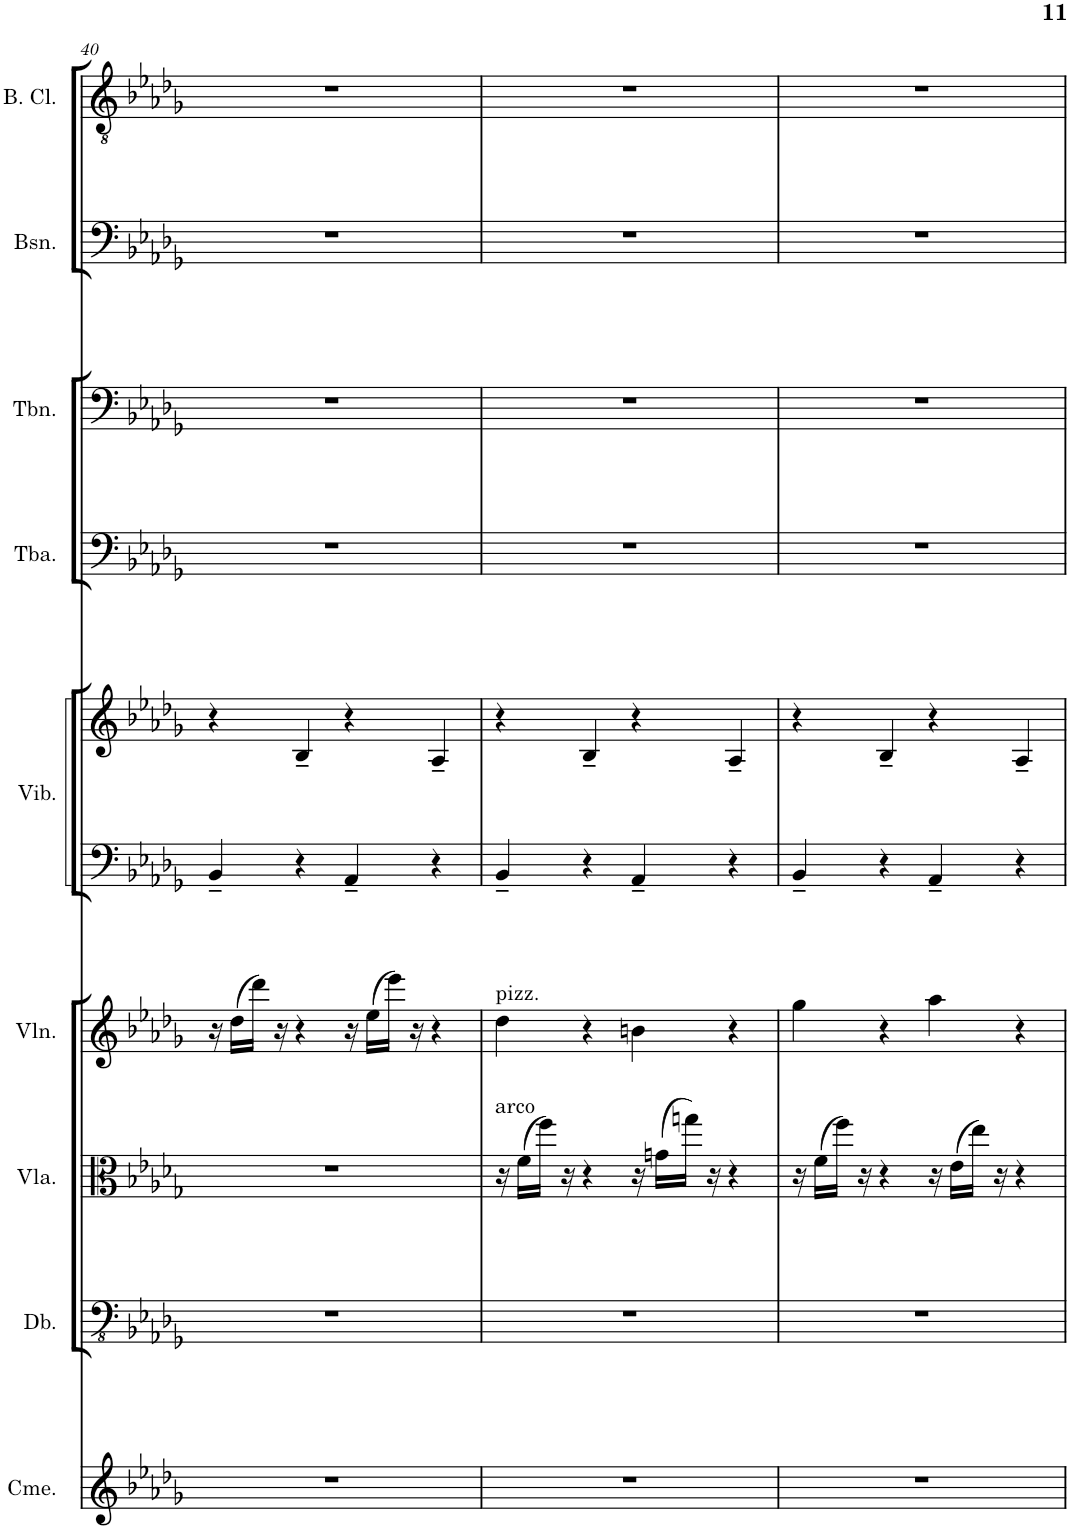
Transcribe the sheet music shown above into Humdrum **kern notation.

**kern	**kern	**kern	**kern	**kern	**kern	**kern	**kern	**kern	**kern
*part9	*part8	*part7	*part6	*part5	*part5	*part4	*part3	*part2	*part1
*staff10	*staff9	*staff8	*staff7	*staff6	*staff5	*staff4	*staff3	*staff2	*staff1
*I"Chimes	*I"Double Bass	*I"Viola	*I"Violin	*I"Vibraphone	*	*I"Tuba	*I"Trombone	*I"Bassoon	*I"Bass Clarinet
*I'Cme.	*I'Db.	*I'Vla.	*I'Vln.	*I'Vib.	*	*I'Tba.	*I'Tbn.	*I'Bsn.	*I'B. Cl.
!!LO:PB:g=z
*clefG2	*clefFv4	*clefC3	*clefG2	*clefF4	*clefG2	*clefF4	*clefF4	*clefF4	*clefGv2
*	*ITrd7c12	*	*	*	*	*	*	*	*ITrd8c14
*k[b-e-a-d-g-]	*k[b-e-a-d-g-]	*k[b-e-a-d-g-]	*k[b-e-a-d-g-]	*k[b-e-a-d-g-]	*k[b-e-a-d-g-]	*k[b-e-a-d-g-]	*k[b-e-a-d-g-]	*k[b-e-a-d-g-]	*k[b-e-a-d-g-]
*M2/2	*M2/2	*M2/2	*M2/2	*M2/2	*M2/2	*M2/2	*M2/2	*M2/2	*M2/2
*met(c|)	*met(c|)	*met(c|)	*met(c|)	*met(c|)	*met(c|)	*met(c|)	*met(c|)	*met(c|)	*met(c|)
=40	=40	=40	=40	=40	=40	=40	=40	=40	=40
1r	1r	1r	16r	4BB-~/	4r	1r	1r	1r	1r
.	.	.	(16dd-\LL	.	.	.	.	.	.
.	.	.	16ddd-\JJ)	.	.	.	.	.	.
.	.	.	16r	.	.	.	.	.	.
.	.	.	4r	4r	4B-~/	.	.	.	.
.	.	.	16r	4AA-~/	4r	.	.	.	.
.	.	.	(16ee-\LL	.	.	.	.	.	.
.	.	.	16eee-\JJ)	.	.	.	.	.	.
.	.	.	16r	.	.	.	.	.	.
.	.	.	4r	4r	4A-~/	.	.	.	.
=41	=41	=41	=41	=41	=41	=41	=41	=41	=41
!	!	!	!LO:TX:a:t=pizz.	!	!	!	!	!	!
!	!	!LO:TX:a:t=arco	!	!	!	!	!	!	!
1r	1r	16r	4dd-\	4BB-~/	4r	1r	1r	1r	1r
.	.	(16f\LL	.	.	.	.	.	.	.
.	.	16ff\JJ)	.	.	.	.	.	.	.
.	.	16r	.	.	.	.	.	.	.
.	.	4r	4r	4r	4B-~/	.	.	.	.
.	.	16r	4bn\	4AA-~/	4r	.	.	.	.
.	.	(16gn\LL	.	.	.	.	.	.	.
.	.	16ggn\JJ)	.	.	.	.	.	.	.
.	.	16r	.	.	.	.	.	.	.
.	.	4r	4r	4r	4A-~/	.	.	.	.
=42	=42	=42	=42	=42	=42	=42	=42	=42	=42
1r	1r	16r	4gg-\	4BB-~/	4r	1r	1r	1r	1r
.	.	(16f\LL	.	.	.	.	.	.	.
.	.	16ff\JJ)	.	.	.	.	.	.	.
.	.	16r	.	.	.	.	.	.	.
.	.	4r	4r	4r	4B-~/	.	.	.	.
.	.	16r	4aa-\	4AA-~/	4r	.	.	.	.
.	.	(16e-\LL	.	.	.	.	.	.	.
.	.	16ee-\JJ)	.	.	.	.	.	.	.
.	.	16r	.	.	.	.	.	.	.
.	.	4r	4r	4r	4A-~/	.	.	.	.
=	=	=	=	=	=	=	=	=	=
*-	*-	*-	*-	*-	*-	*-	*-	*-	*-
